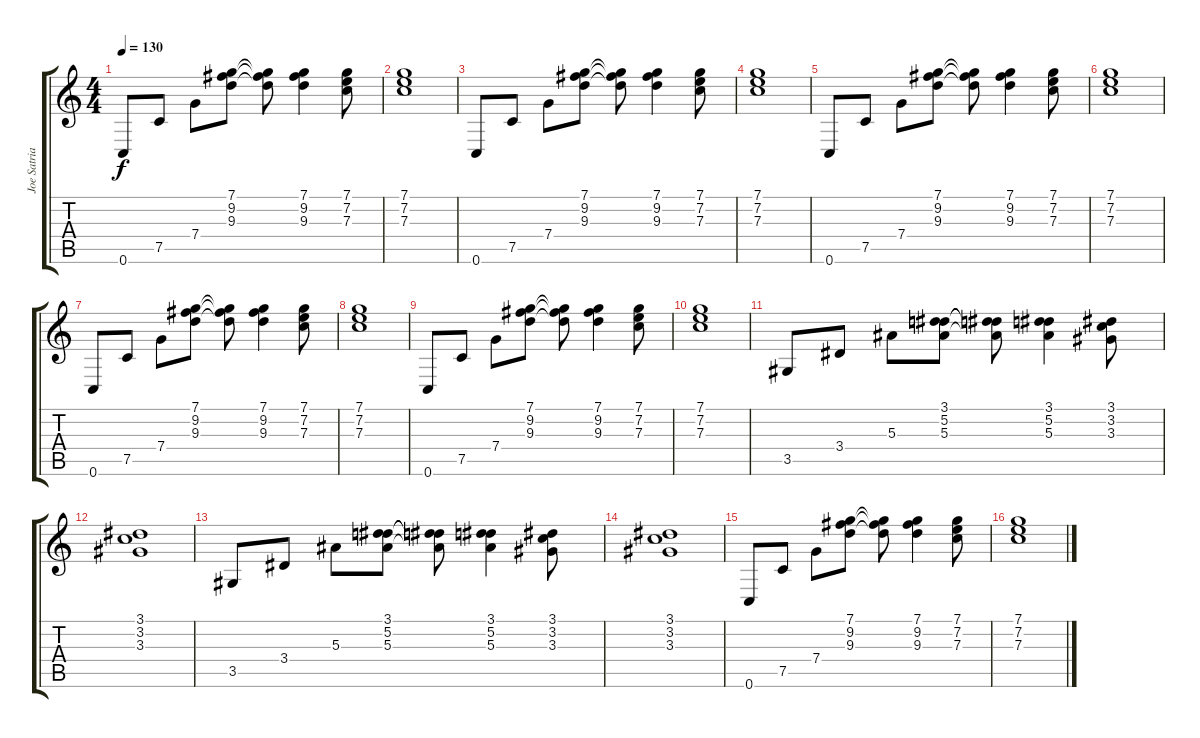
\track ("Joe Satriani rythmique" "Joe Satria") {instrument acousticguitarnylon}
\staff {score tabs}
\tuning (C4 A3 F3 C3 F2 C2) {hide}
\ts (4 4)
\tempo 130
\clef g2
\ks c
0.6.8{dy f} 7.5.8 7.4.8 (7.1 9.2 9.3).8 (7.1{t} 9.2{t} 9.3{t}).8 (7.1 9.2 9.3).4 (7.1 7.2 7.3).8 |
(7.1 7.2 7.3).1 |
0.6.8 7.5.8 7.4.8 (7.1 9.2 9.3).8 (7.1{t} 9.2{t} 9.3{t}).8 (7.1 9.2 9.3).4 (7.1 7.2 7.3).8 |
(7.1 7.2 7.3).1 |
0.6.8 7.5.8 7.4.8 (7.1 9.2 9.3).8 (7.1{t} 9.2{t} 9.3{t}).8 (7.1 9.2 9.3).4 (7.1 7.2 7.3).8 |
(7.1 7.2 7.3).1 |
0.6.8 7.5.8 7.4.8 (7.1 9.2 9.3).8 (7.1{t} 9.2{t} 9.3{t}).8 (7.1 9.2 9.3).4 (7.1 7.2 7.3).8 |
(7.1 7.2 7.3).1 |
0.6.8 7.5.8 7.4.8 (7.1 9.2 9.3).8 (7.1{t} 9.2{t} 9.3{t}).8 (7.1 9.2 9.3).4 (7.1 7.2 7.3).8 |
(7.1 7.2 7.3).1 |
3.5.8 3.4.8 5.3.8 (3.1 5.2 5.3).8 (3.1{t} 5.2{t} 5.3{t}).8 (3.1 5.2 5.3).4 (3.1 3.2 3.3).8 |
(3.1 3.2 3.3).1 |
3.5.8 3.4.8 5.3.8 (3.1 5.2 5.3).8 (3.1{t} 5.2{t} 5.3{t}).8 (3.1 5.2 5.3).4 (3.1 3.2 3.3).8 |
(3.1 3.2 3.3).1 |
0.6.8 7.5.8 7.4.8 (7.1 9.2 9.3).8 (7.1{t} 9.2{t} 9.3{t}).8 (7.1 9.2 9.3).4 (7.1 7.2 7.3).8 |
(7.1 7.2 7.3).1
